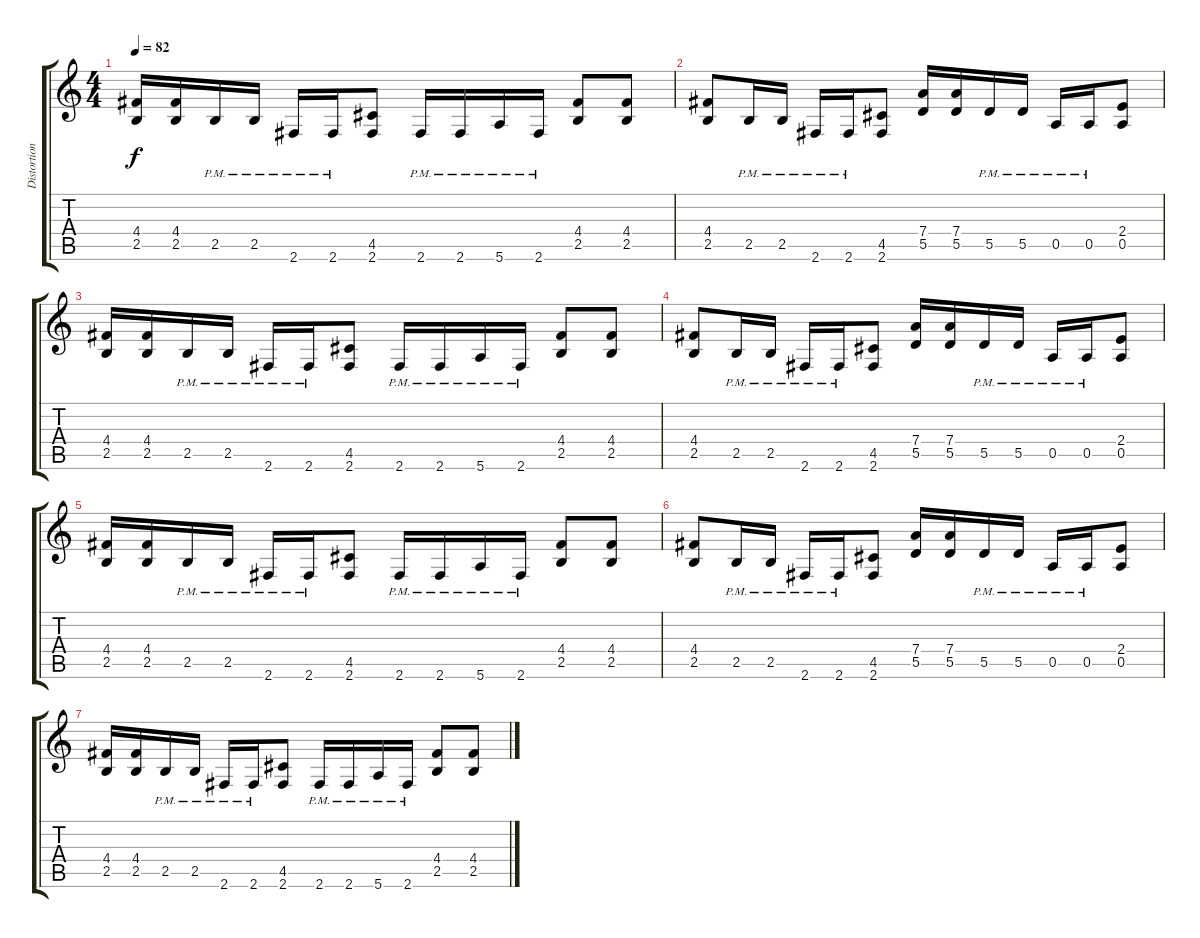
\track ("Distortion Rhythm" "Distortion") {instrument distortionguitar}
\staff {score tabs}
\tuning (E4 B3 G3 D3 A2 E2) {hide}
\ts (4 4)
\tempo 82
\clef g2
\ks c
(4.4 2.5).16{dy f} (4.4 2.5).16 2.5{pm}.16 2.5{pm}.16 2.6{pm}.16 2.6{pm}.16 (4.5 2.6).8 2.6{pm}.16 2.6{pm}.16 5.6{pm}.16 2.6{pm}.16 (4.4 2.5).8 (4.4 2.5).8 |
(4.4 2.5).8 2.5{pm}.16 2.5{pm}.16 2.6{pm}.16 2.6{pm}.16 (4.5 2.6).8 (7.4 5.5).16 (7.4 5.5).16 5.5{pm}.16 5.5{pm}.16 0.5{pm}.16 0.5{pm}.16 (2.4 0.5).8 |
(4.4 2.5).16 (4.4 2.5).16 2.5{pm}.16 2.5{pm}.16 2.6{pm}.16 2.6{pm}.16 (4.5 2.6).8 2.6{pm}.16 2.6{pm}.16 5.6{pm}.16 2.6{pm}.16 (4.4 2.5).8 (4.4 2.5).8 |
(4.4 2.5).8 2.5{pm}.16 2.5{pm}.16 2.6{pm}.16 2.6{pm}.16 (4.5 2.6).8 (7.4 5.5).16 (7.4 5.5).16 5.5{pm}.16 5.5{pm}.16 0.5{pm}.16 0.5{pm}.16 (2.4 0.5).8 |
(4.4 2.5).16 (4.4 2.5).16 2.5{pm}.16 2.5{pm}.16 2.6{pm}.16 2.6{pm}.16 (4.5 2.6).8 2.6{pm}.16 2.6{pm}.16 5.6{pm}.16 2.6{pm}.16 (4.4 2.5).8 (4.4 2.5).8 |
(4.4 2.5).8 2.5{pm}.16 2.5{pm}.16 2.6{pm}.16 2.6{pm}.16 (4.5 2.6).8 (7.4 5.5).16 (7.4 5.5).16 5.5{pm}.16 5.5{pm}.16 0.5{pm}.16 0.5{pm}.16 (2.4 0.5).8 |
(4.4 2.5).16 (4.4 2.5).16 2.5{pm}.16 2.5{pm}.16 2.6{pm}.16 2.6{pm}.16 (4.5 2.6).8 2.6{pm}.16 2.6{pm}.16 5.6{pm}.16 2.6{pm}.16 (4.4 2.5).8 (4.4 2.5).8
